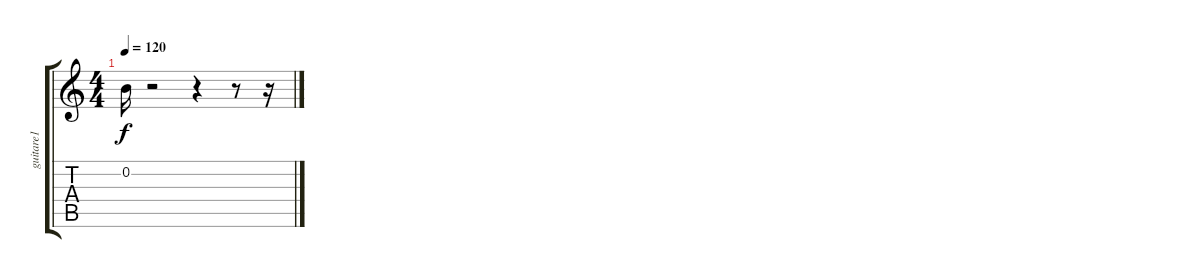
\track ("guitare1" "guitare1") {instrument overdrivenguitar}
\staff {score tabs}
\tuning (E4 B3 G3 D3 A2 E2) {hide}
\ts (4 4)
\tempo 120
\clef g2
\ks c
0.2{t}.16{dy f} r.2 r.4 r.8 r.16
